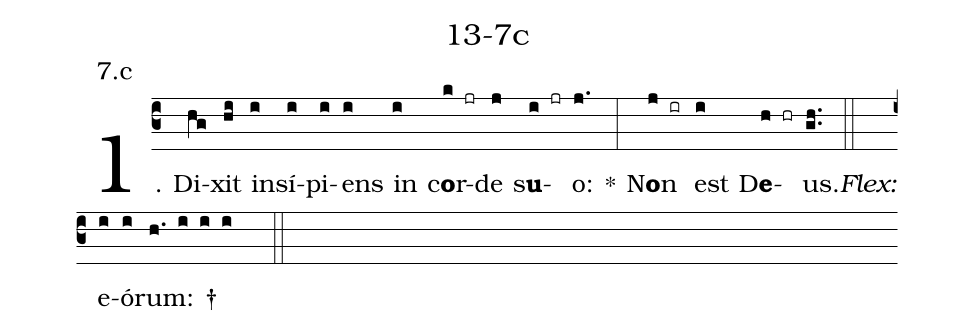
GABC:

name: 13-7c;
annotation: 7.c;
%%
(c3)1. Di(hg)xit(hi) in(i)sí(i)pi(i)ens(i) in(i) c<b>o</b>r(k jr)de(j) s<b>u</b>(i jr)o:(j.) *(:) N<b>o</b>n(j ir) est(i) D<b>e</b>(h hr)us.(gh..) (::)
<i>Flex:</i>()  e(i)ó(i)rum: †(h. i i i  ::)
